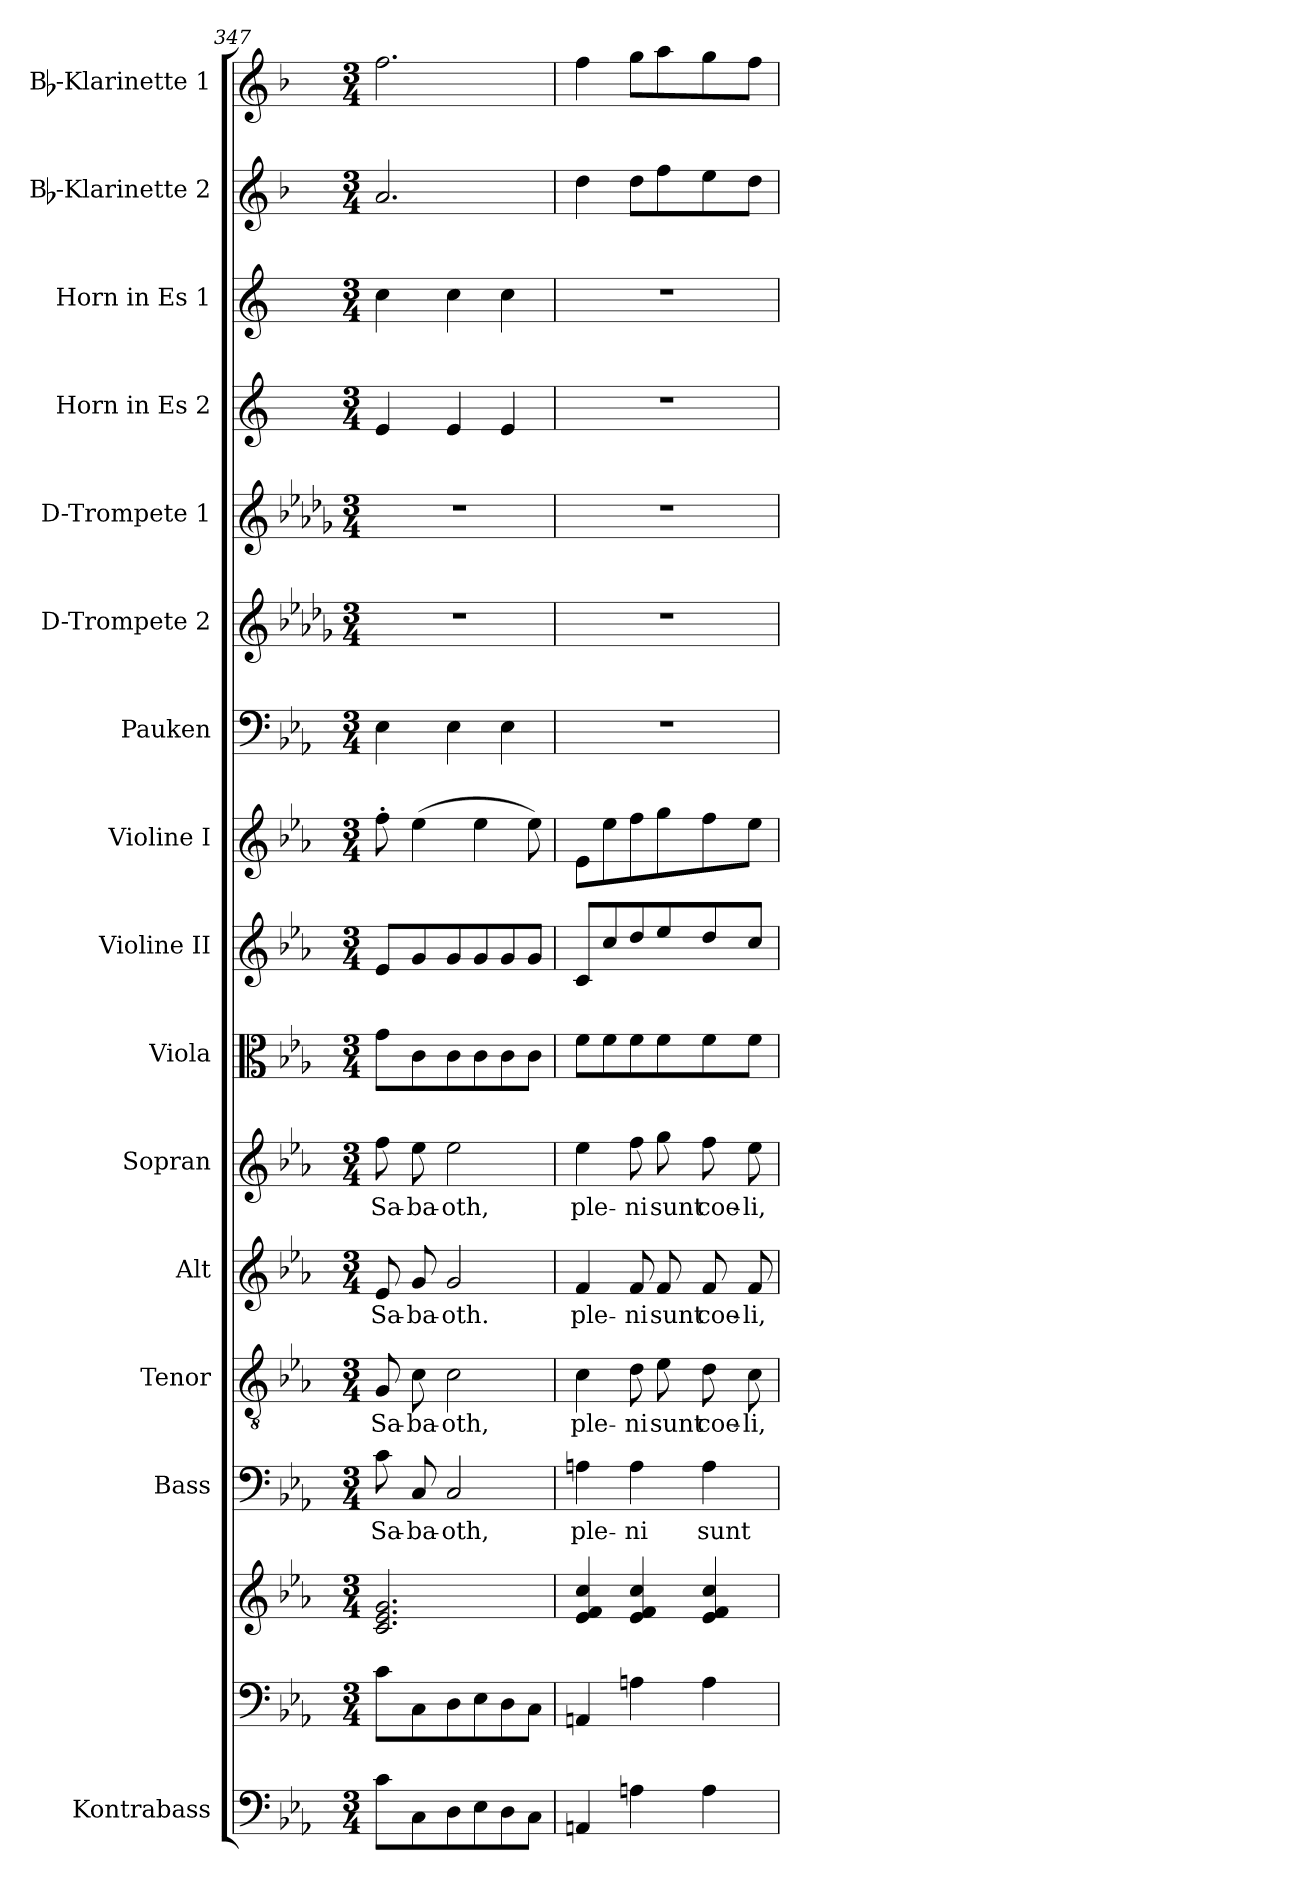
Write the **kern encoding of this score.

**kern	**kern	**kern	**kern	**text	**kern	**text	**kern	**text	**kern	**text	**kern	**kern	**kern	**kern	**kern	**kern	**kern	**kern	**kern	**kern
*part16	*part15	*part15	*part14	*part14	*part13	*part13	*part12	*part12	*part11	*part11	*part10	*part9	*part8	*part7	*part6	*part5	*part4	*part3	*part2	*part1
*staff17	*staff16	*staff15	*staff14	*staff14	*staff13	*staff13	*staff12	*staff12	*staff11	*staff11	*staff10	*staff9	*staff8	*staff7	*staff6	*staff5	*staff4	*staff3	*staff2	*staff1
*I"Kontrabass	*	*	*I"Bass	*	*I"Tenor	*	*I"Alt	*	*I"Sopran	*	*I"Viola	*I"Violine II	*I"Violine I	*I"Pauken	*I"D-Trompete 2	*I"D-Trompete 1	*I"Horn in Es 2	*I"Horn in Es 1	*I"Bb-Klarinette 2	*I"Bb-Klarinette 1
*I'Kb.	*	*	*I'B.	*	*I'T.	*	*I'A.	*	*I'S.	*	*I'Vla.	*I'Vl. II	*I'Vl. I	*I'Pk.	*I'D Trp. 2	*I'D Trp. 1	*	*	*I'Bb Kl. 2	*I'Bb Kl. 1
*clefF4	*clefF4	*clefG2	*clefF4	*	*clefGv2	*	*clefG2	*	*clefG2	*	*clefC3	*clefG2	*clefG2	*clefF4	*clefG2	*clefG2	*clefG2	*clefG2	*clefG2	*clefG2
*ITrd7c12	*	*	*	*	*	*	*	*	*	*	*	*	*	*	*ITrd-1c-2	*ITrd-1c-2	*ITrd5c9	*ITrd5c9	*ITrd1c2	*ITrd1c2
*k[b-e-a-]	*k[b-e-a-]	*k[b-e-a-]	*k[b-e-a-]	*	*k[b-e-a-]	*	*k[b-e-a-]	*	*k[b-e-a-]	*	*k[b-e-a-]	*k[b-e-a-]	*k[b-e-a-]	*k[b-e-a-]	*k[b-e-a-]	*k[b-e-a-]	*k[b-e-a-]	*k[b-e-a-]	*k[b-e-a-]	*k[b-e-a-]
*E-:	*E-:	*E-:	*E-:	*	*E-:	*	*E-:	*	*E-:	*	*E-:	*E-:	*E-:	*E-:	*E-:	*E-:	*E-:	*E-:	*E-:	*E-:
*M3/4	*M3/4	*M3/4	*M3/4	*	*M3/4	*	*M3/4	*	*M3/4	*	*M3/4	*M3/4	*M3/4	*M3/4	*M3/4	*M3/4	*M3/4	*M3/4	*M3/4	*M3/4
=347	=347	=347	=347	=347	=347	=347	=347	=347	=347	=347	=347	=347	=347	=347	=347	=347	=347	=347	=347	=347
!	!	!	!	!LO:LY:b	!	!LO:LY:b	!	!LO:LY:b	!	!LO:LY:b	!	!	!	!	!	!	!	!	!	!
8C\L	8c\L	2.c/ 2.e-/ 2.g/	8c\	Sa-	8G/	Sa-	8e-/	Sa-	8ff\	Sa-	8g\L	8e-/L	8ff'>\	4E-\	2.r	2.r	4G/	4e-\	2.g/	2.ee-\
!	!	!	!	!LO:LY:b	!	!LO:LY:b	!	!LO:LY:b	!	!LO:LY:b	!	!	!	!	!	!	!	!	!	!
8CC\	8C\	.	8C/	-ba-	8c\	-ba-	8g/	-ba-	8ee-\	-ba-	8c\	8g/	(>4ee-\	.	.	.	.	.	.	.
!	!	!	!	!LO:LY:b	!	!LO:LY:b	!	!LO:LY:b	!	!LO:LY:b	!	!	!	!	!	!	!	!	!	!
8DD\	8D\	.	2C/	-oth,	2c\	-oth,	2g/	-oth.	2ee-\	-oth,	8c\	8g/	.	4E-\	.	.	4G/	4e-\	.	.
8EE-\	8E-\	.	.	.	.	.	.	.	.	.	8c\	8g/	4ee-\	.	.	.	.	.	.	.
8DD\	8D\	.	.	.	.	.	.	.	.	.	8c\	8g/	.	4E-\	.	.	4G/	4e-\	.	.
8CC\J	8C\J	.	.	.	.	.	.	.	.	.	8c\J	8g/J	8ee-\)	.	.	.	.	.	.	.
=348	=348	=348	=348	=348	=348	=348	=348	=348	=348	=348	=348	=348	=348	=348	=348	=348	=348	=348	=348	=348
!	!	!	!	!LO:LY:b	!	!LO:LY:b	!	!LO:LY:b	!	!LO:LY:b	!	!	!	!	!	!	!	!	!	!
4AAAn/	4AAn/	4e-/ 4f/ 4cc/	4An\	ple-	4c\	ple-	4f/	ple-	4ee-\	ple-	8f\L	8c/L	8e-\L	2.r	2.r	2.r	2.r	2.r	4cc\	4ee-\
.	.	.	.	.	.	.	.	.	.	.	8f\	8cc/	8ee-\	.	.	.	.	.	.	.
!	!	!	!	!LO:LY:b	!	!LO:LY:b	!	!LO:LY:b	!	!LO:LY:b	!	!	!	!	!	!	!	!	!	!
4AAn\	4An\	4e-/ 4f/ 4cc/	4A\	-ni	8d\	-ni	8f/	-ni	8ff\	-ni	8f\	8dd/	8ff\	.	.	.	.	.	8cc\L	8ff\L
!	!	!	!	!	!	!LO:LY:b	!	!LO:LY:b	!	!LO:LY:b	!	!	!	!	!	!	!	!	!	!
.	.	.	.	.	8e-\	sunt	8f/	sunt	8gg\	sunt	8f\	8ee-/	8gg\	.	.	.	.	.	8ee-\	8gg\
!	!	!	!	!LO:LY:b	!	!LO:LY:b	!	!LO:LY:b	!	!LO:LY:b	!	!	!	!	!	!	!	!	!	!
4AA\	4A\	4e-/ 4f/ 4cc/	4A\	sunt	8d\	coe-	8f/	coe-	8ff\	coe-	8f\	8dd/	8ff\	.	.	.	.	.	8dd\	8ff\
!	!	!	!	!	!	!LO:LY:b	!	!LO:LY:b	!	!LO:LY:b	!	!	!	!	!	!	!	!	!	!
.	.	.	.	.	8c\	-li,	8f/	-li,	8ee-\	-li,	8f\J	8cc/J	8ee-\J	.	.	.	.	.	8cc\J	8ee-\J
=	=	=	=	=	=	=	=	=	=	=	=	=	=	=	=	=	=	=	=	=
*-	*-	*-	*-	*-	*-	*-	*-	*-	*-	*-	*-	*-	*-	*-	*-	*-	*-	*-	*-	*-
